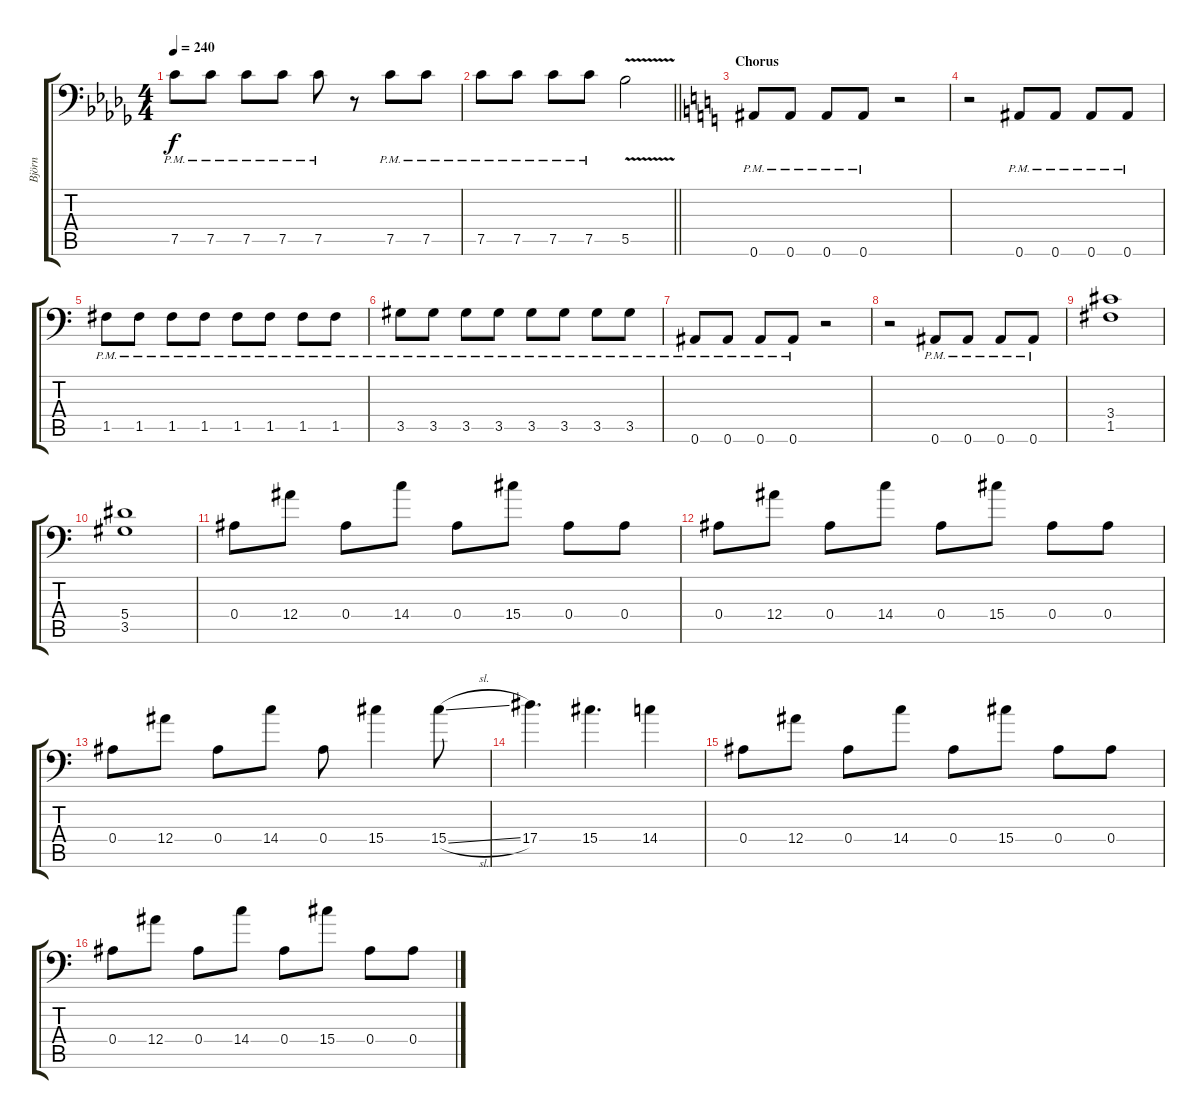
\track ("Björn" "Björn") {instrument distortionguitar}
\staff {score tabs}
\tuning (C4 G3 Eb3 Bb2 F2 Bb1) {hide}
\ts (4 4)
\tempo 240
\clef f4
\ks bbminor
7.5{pm}.8{dy f} 7.5{pm}.8 7.5{pm}.8 7.5{pm}.8 7.5{pm}.8 r.8 7.5{pm}.8 7.5{pm}.8 |
\barLineRight lightlight
7.5{pm}.8 7.5{pm}.8 7.5{pm}.8 7.5{pm}.8 5.5{v}.2 |
\section ("" "Chorus")
\ks c
0.6{pm}.8 0.6{pm}.8 0.6{pm}.8 0.6{pm}.8 r.2 |
r.2 0.6{pm}.8 0.6{pm}.8 0.6{pm}.8 0.6{pm}.8 |
1.5{pm}.8 1.5{pm}.8 1.5{pm}.8 1.5{pm}.8 1.5{pm}.8 1.5{pm}.8 1.5{pm}.8 1.5{pm}.8 |
3.5{pm}.8 3.5{pm}.8 3.5{pm}.8 3.5{pm}.8 3.5{pm}.8 3.5{pm}.8 3.5{pm}.8 3.5{pm}.8 |
0.6{pm}.8 0.6{pm}.8 0.6{pm}.8 0.6{pm}.8 r.2 |
r.2 0.6{pm}.8 0.6{pm}.8 0.6{pm}.8 0.6{pm}.8 |
(3.4 1.5).1 |
(5.4 3.5).1 |
0.4.8 12.4.8 0.4.8 14.4.8 0.4.8 15.4.8 0.4.8 0.4.8 |
0.4.8 12.4.8 0.4.8 14.4.8 0.4.8 15.4.8 0.4.8 0.4.8 |
0.4.8 12.4.8 0.4.8 14.4.8 0.4.8 15.4.4 15.4{sl}.8 |
17.4.4{d} 15.4.4{d} 14.4.4 |
0.4.8 12.4.8 0.4.8 14.4.8 0.4.8 15.4.8 0.4.8 0.4.8 |
0.4.8 12.4.8 0.4.8 14.4.8 0.4.8 15.4.8 0.4.8 0.4.8
